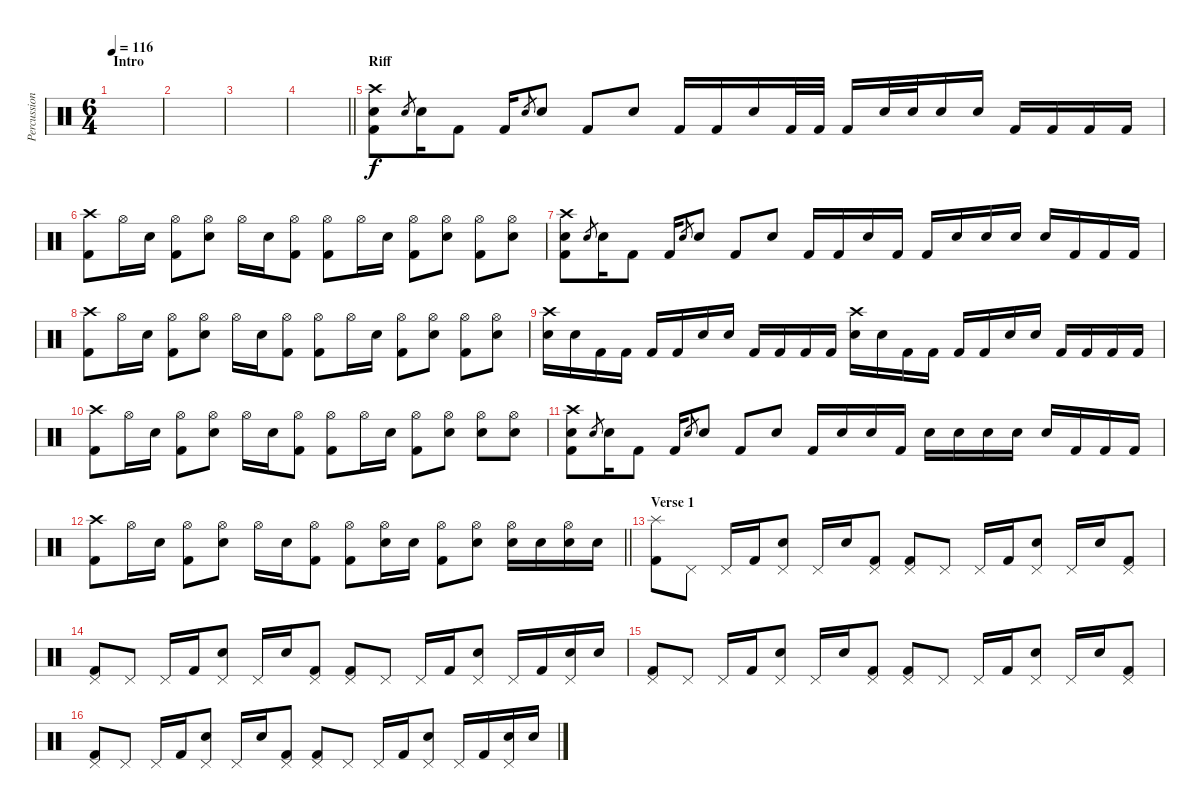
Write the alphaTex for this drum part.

\track ("Percussion" "Percussion") {instrument percussion}
\staff {score}
\articulation defaults
\ts (6 4)
\section ("" "Intro")
\tempo 116
\clef neutral
\ks c
|
|
|
\barLineRight lightlight
|
\section ("" "Riff")
("Crash high (hit)" "Snare (hit) 2" "Kick (hit) 2").8 "Snare (hit) 2".8{gr} "Electric Snare (hit)".16 "Kick (hit) 2".8 "Kick (hit) 2".16 "Snare (hit) 2".8{gr} "Electric Snare (hit)".8 "Kick (hit) 2".8 "Electric Snare (hit)".8 "Kick (hit) 2".16 "Kick (hit) 2".16 "Electric Snare (hit)".16 "Kick (hit) 2".32 "Kick (hit) 2".32 "Kick (hit) 2".16 "Electric Snare (hit)".32 "Electric Snare (hit)".32 "Electric Snare (hit)".16 "Snare (hit) 2".16 "Kick (hit) 2".16 "Kick (hit) 2".16 "Kick (hit) 2".16 "Kick (hit) 2".16 |
("Crash high (hit)" "Kick (hit) 2").8 "Hi-Hat (open)".16 "Electric Snare (hit)".16 ("Hi-Hat (open)" "Kick (hit) 2").8 ("Hi-Hat (open)" "Electric Snare (hit)").8 "Hi-Hat (open)".16 "Electric Snare (hit)".16 ("Hi-Hat (open)" "Kick (hit) 2").8 ("Hi-Hat (open)" "Kick (hit) 2").8 "Hi-Hat (open)".16 "Electric Snare (hit)".16 ("Hi-Hat (open)" "Kick (hit) 2").8 ("Hi-Hat (open)" "Electric Snare (hit)").8 ("Hi-Hat (open)" "Kick (hit) 2").8 ("Hi-Hat (open)" "Electric Snare (hit)").8 |
("Crash high (hit)" "Snare (hit) 2" "Kick (hit) 2").8 "Snare (hit) 2".8{gr} "Electric Snare (hit)".16 "Kick (hit) 2".8 "Kick (hit) 2".16 "Snare (hit) 2".8{gr} "Electric Snare (hit)".8 "Kick (hit) 2".8 "Electric Snare (hit)".8 "Kick (hit) 2".16 "Kick (hit) 2".16 "Electric Snare (hit)".16 "Kick (hit) 2".16 "Kick (hit) 2".16 "Electric Snare (hit)".16 "Electric Snare (hit)".16 "Snare (hit) 2".16 "Snare (hit) 2".16 "Kick (hit) 2".16 "Kick (hit) 2".16 "Kick (hit) 2".16 |
("Crash high (hit)" "Kick (hit) 2").8 "Hi-Hat (open)".16 "Electric Snare (hit)".16 ("Hi-Hat (open)" "Kick (hit) 2").8 ("Hi-Hat (open)" "Electric Snare (hit)").8 "Hi-Hat (open)".16 "Electric Snare (hit)".16 ("Hi-Hat (open)" "Kick (hit) 2").8 ("Hi-Hat (open)" "Kick (hit) 2").8 "Hi-Hat (open)".16 "Electric Snare (hit)".16 ("Hi-Hat (open)" "Kick (hit) 2").8 ("Hi-Hat (open)" "Electric Snare (hit)").8 ("Hi-Hat (open)" "Kick (hit) 2").8 ("Hi-Hat (open)" "Electric Snare (hit)").8 |
("Crash high (hit)" "Electric Snare (hit)").16 "Snare (hit) 2".16 "Kick (hit) 2".16 "Kick (hit) 2".16 "Kick (hit) 2".16 "Kick (hit) 2".16 "Snare (hit) 2".16 "Electric Snare (hit)".16 "Kick (hit) 2".16 "Kick (hit) 2".16 "Kick (hit) 2".16 "Kick (hit) 2".16 ("Crash high (hit)" "Electric Snare (hit)").16 "Snare (hit) 2".16 "Kick (hit) 2".16 "Kick (hit) 2".16 "Kick (hit) 2".16 "Kick (hit) 2".16 "Snare (hit) 2".16 "Electric Snare (hit)".16 "Kick (hit) 2".16 "Kick (hit) 2".16 "Kick (hit) 2".16 "Kick (hit) 2".16 |
("Crash high (hit)" "Kick (hit) 2").8 "Hi-Hat (open)".16 "Electric Snare (hit)".16 ("Hi-Hat (open)" "Kick (hit) 2").8 ("Hi-Hat (open)" "Electric Snare (hit)").8 "Hi-Hat (open)".16 "Electric Snare (hit)".16 ("Hi-Hat (open)" "Kick (hit) 2").8 ("Hi-Hat (open)" "Kick (hit) 2").8 "Hi-Hat (open)".16 "Electric Snare (hit)".16 ("Hi-Hat (open)" "Kick (hit) 2").8 ("Hi-Hat (open)" "Electric Snare (hit)").8 ("Hi-Hat (open)" "Electric Snare (hit)").8 ("Hi-Hat (open)" "Electric Snare (hit)").8 |
("Crash high (hit)" "Snare (hit) 2" "Kick (hit) 2").8 "Snare (hit) 2".8{gr} "Electric Snare (hit)".16 "Kick (hit) 2".8 "Kick (hit) 2".16 "Snare (hit) 2".8{gr} "Electric Snare (hit)".8 "Kick (hit) 2".8 "Electric Snare (hit)".8 "Kick (hit) 2".16 "Electric Snare (hit)".16 "Electric Snare (hit)".16 "Kick (hit) 2".16 "Electric Snare (hit)".16 "Electric Snare (hit)".16 "Electric Snare (hit)".16 "Snare (hit) 2".16 "Snare (hit) 2".16 "Kick (hit) 2".16 "Kick (hit) 2".16 "Kick (hit) 2".16 |
\barLineRight lightlight
("Crash high (hit)" "Kick (hit) 2").8 "Hi-Hat (open)".16 "Electric Snare (hit)".16 ("Hi-Hat (open)" "Kick (hit) 2").8 ("Hi-Hat (open)" "Electric Snare (hit)").8 "Hi-Hat (open)".16 "Electric Snare (hit)".16 ("Hi-Hat (open)" "Kick (hit) 2").8 ("Hi-Hat (open)" "Kick (hit) 2").8 ("Hi-Hat (open)" "Electric Snare (hit)").16 "Electric Snare (hit)".16 ("Hi-Hat (open)" "Kick (hit) 2").8 ("Hi-Hat (open)" "Electric Snare (hit)").8 ("Hi-Hat (open)" "Electric Snare (hit)").16 "Electric Snare (hit)".16 ("Hi-Hat (open)" "Snare (hit) 2").16 "Snare (hit) 2".16 |
\section ("" "Verse 1")
("Splash (hit)" "Kick (hit) 2").8 "Pedal Hi-Hat (hit)".8 "Pedal Hi-Hat (hit)".16 "Kick (hit) 2".16 ("Snare (hit) 2" "Pedal Hi-Hat (hit)").8 "Pedal Hi-Hat (hit)".16 "Electric Snare (hit)".16 ("Kick (hit) 2" "Pedal Hi-Hat (hit)").8 ("Kick (hit) 2" "Pedal Hi-Hat (hit)").8 "Pedal Hi-Hat (hit)".8 "Pedal Hi-Hat (hit)".16 "Kick (hit) 2".16 ("Snare (hit) 2" "Pedal Hi-Hat (hit)").8 "Pedal Hi-Hat (hit)".16 "Electric Snare (hit)".16 ("Kick (hit) 2" "Pedal Hi-Hat (hit)").8 |
("Kick (hit) 2" "Pedal Hi-Hat (hit)").8 "Pedal Hi-Hat (hit)".8 "Pedal Hi-Hat (hit)".16 "Kick (hit) 2".16 ("Snare (hit) 2" "Pedal Hi-Hat (hit)").8 "Pedal Hi-Hat (hit)".16 "Electric Snare (hit)".16 ("Kick (hit) 2" "Pedal Hi-Hat (hit)").8 ("Kick (hit) 2" "Pedal Hi-Hat (hit)").8 "Pedal Hi-Hat (hit)".8 "Pedal Hi-Hat (hit)".16 "Kick (hit) 2".16 ("Snare (hit) 2" "Pedal Hi-Hat (hit)").8 "Pedal Hi-Hat (hit)".16 "Kick (hit) 2".16 ("Snare (hit) 2" "Pedal Hi-Hat (hit)").16 "Electric Snare (hit)".16 |
("Kick (hit) 2" "Pedal Hi-Hat (hit)").8 "Pedal Hi-Hat (hit)".8 "Pedal Hi-Hat (hit)".16 "Kick (hit) 2".16 ("Snare (hit) 2" "Pedal Hi-Hat (hit)").8 "Pedal Hi-Hat (hit)".16 "Electric Snare (hit)".16 ("Kick (hit) 2" "Pedal Hi-Hat (hit)").8 ("Kick (hit) 2" "Pedal Hi-Hat (hit)").8 "Pedal Hi-Hat (hit)".8 "Pedal Hi-Hat (hit)".16 "Kick (hit) 2".16 ("Snare (hit) 2" "Pedal Hi-Hat (hit)").8 "Pedal Hi-Hat (hit)".16 "Electric Snare (hit)".16 ("Kick (hit) 2" "Pedal Hi-Hat (hit)").8 |
("Kick (hit) 2" "Pedal Hi-Hat (hit)").8 "Pedal Hi-Hat (hit)".8 "Pedal Hi-Hat (hit)".16 "Kick (hit) 2".16 ("Snare (hit) 2" "Pedal Hi-Hat (hit)").8 "Pedal Hi-Hat (hit)".16 "Electric Snare (hit)".16 ("Kick (hit) 2" "Pedal Hi-Hat (hit)").8 ("Kick (hit) 2" "Pedal Hi-Hat (hit)").8 "Pedal Hi-Hat (hit)".8 "Pedal Hi-Hat (hit)".16 "Kick (hit) 2".16 ("Snare (hit) 2" "Pedal Hi-Hat (hit)").8 "Pedal Hi-Hat (hit)".16 "Kick (hit) 2".16 ("Snare (hit) 2" "Pedal Hi-Hat (hit)").16 "Electric Snare (hit)".16
